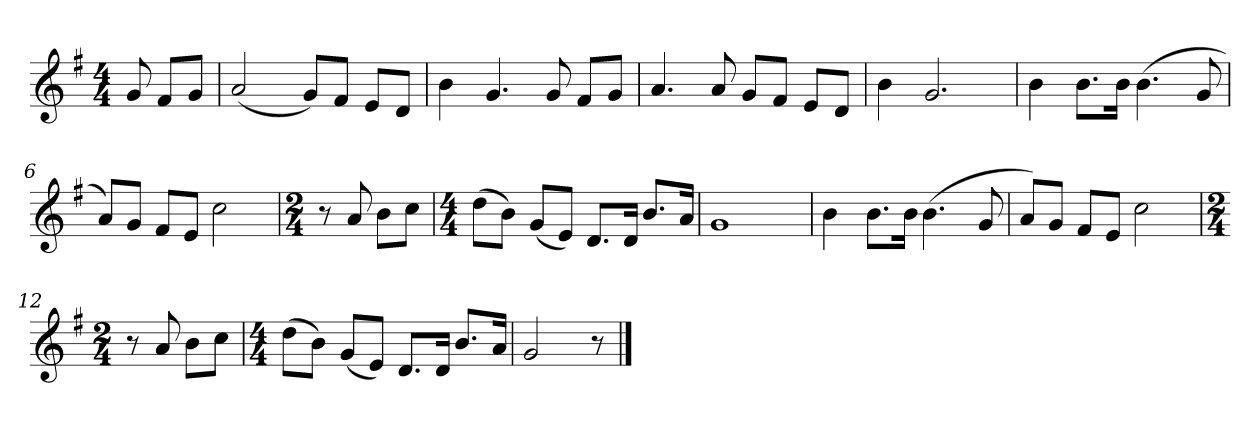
**kern
*part1
*staff1
*k[f#]
*M4/4
*MM120
=
8g
8f#L
8gJ
=1
(2a
8gL)
8f#J
8eL
8dJ
=2
4b
4.g
8g
8f#L
8gJ
=3
4.a
8a
8gL
8f#J
8eL
8dJ
=4
4b
2.g
=5
4b
8.bL
16bJk
(4.b
8g
=6
8aL)
8gJ
8f#L
8eJ
2cc
=7
*M2/4
8r
8a
8bL
8ccJ
=8
*M4/4
(8ddL
8bJ)
(8gL
8eJ)
8.dL
16dJk
8.bL
16aJk
=9
1g
=10
4b
8.bL
16bJk
(4.b
8g
=11
8aL)
8gJ
8f#L
8eJ
2cc
=12
*M2/4
8r
8a
8bL
8ccJ
=13
*M4/4
(8ddL
8bJ)
(8gL
8eJ)
8.dL
16dJk
8.bL
16aJk
=14
2g
8r
==
*-
